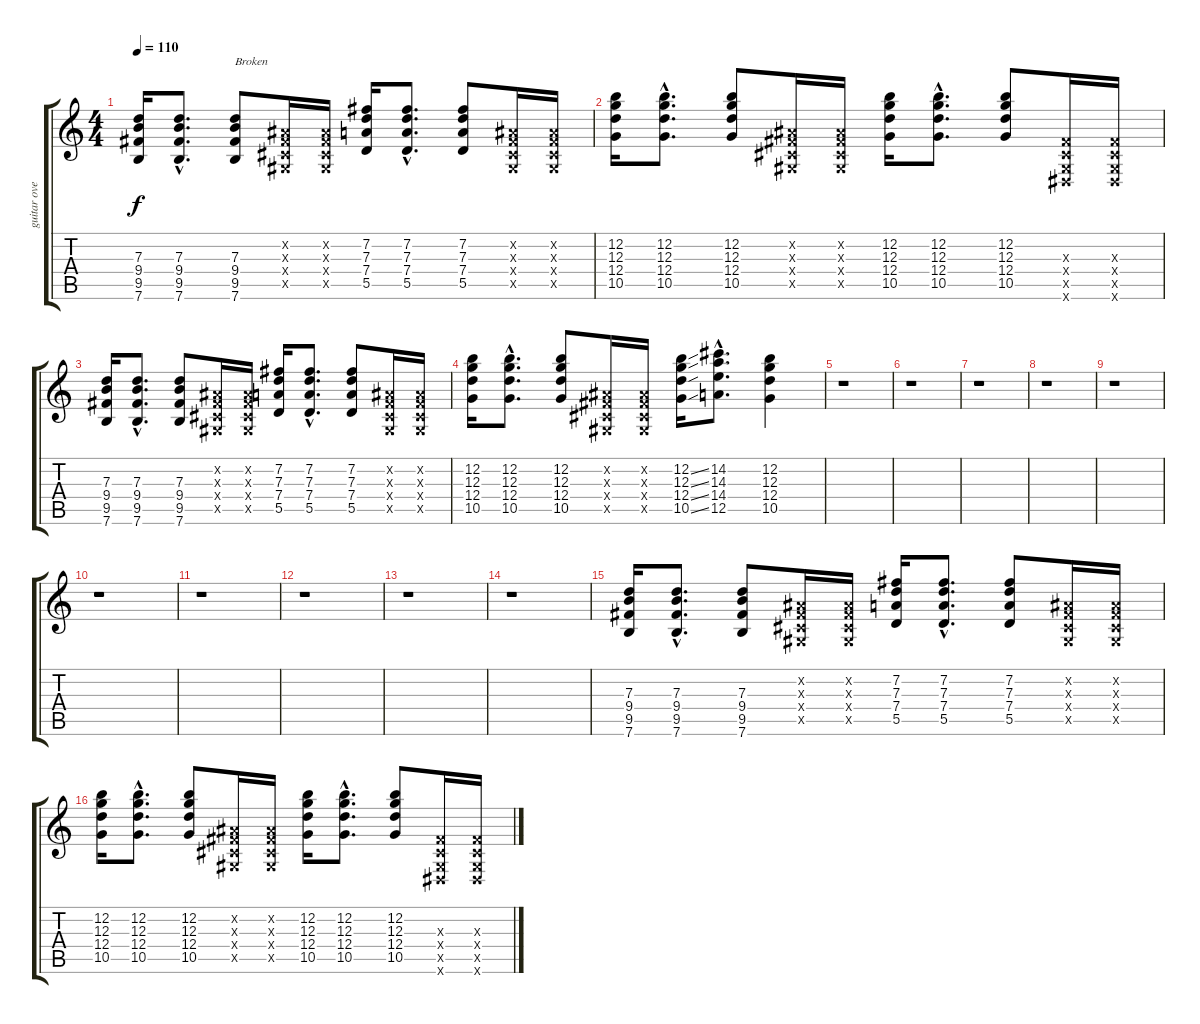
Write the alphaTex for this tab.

\track ("guitar overdrive" "guitar ove") {instrument overdrivenguitar}
\staff {score tabs}
\tuning (E4 B3 G3 D3 A2 E2) {hide}
\ts (4 4)
\tempo 110
\clef g2
\ks c
(7.3 9.4 9.5 7.6).16{dy f} (7.3{hac} 9.4{hac} 9.5{hac} 7.6{hac}).8{d} (7.3 9.4 9.5 7.6).8{txt "Broken"} (-1.2{x} -1.3{x} -1.4{x} -1.5{x}).16 (-1.2{x} -1.3{x} -1.4{x} -1.5{x}).16 (7.2 7.3 7.4 5.5).16 (7.2{hac} 7.3{hac} 7.4{hac} 5.5{hac}).8{d} (7.2 7.3 7.4 5.5).8 (-1.2{x} -1.3{x} -1.4{x} -1.5{x}).16 (-1.2{x} -1.3{x} -1.4{x} -1.5{x}).16 |
(12.2 12.3 12.4 10.5).16 (12.2{hac} 12.3{hac} 12.4{hac} 10.5{hac}).8{d} (12.2 12.3 12.4 10.5).8 (-1.2{x} -1.3{x} -1.4{x} -1.5{x}).16 (-1.2{x} -1.3{x} -1.4{x} -1.5{x}).16 (12.2 12.3 12.4 10.5).16 (12.2{hac} 12.3{hac} 12.4{hac} 10.5{hac}).8{d} (12.2 12.3 12.4 10.5).8 (-1.3{x} -1.4{x} -1.5{x} -1.6{x}).16 (-1.3{x} -1.4{x} -1.5{x} -1.6{x}).16 |
(7.3 9.4 9.5 7.6).16 (7.3{hac} 9.4{hac} 9.5{hac} 7.6{hac}).8{d} (7.3 9.4 9.5 7.6).8 (-1.2{x} -1.3{x} -1.4{x} -1.5{x}).16 (-1.2{x} -1.3{x} -1.4{x} -1.5{x}).16 (7.2 7.3 7.4 5.5).16 (7.2{hac} 7.3{hac} 7.4{hac} 5.5{hac}).8{d} (7.2 7.3 7.4 5.5).8 (-1.2{x} -1.3{x} -1.4{x} -1.5{x}).16 (-1.2{x} -1.3{x} -1.4{x} -1.5{x}).16 |
(12.2 12.3 12.4 10.5).16 (12.2{hac} 12.3{hac} 12.4{hac} 10.5{hac}).8{d} (12.2 12.3 12.4 10.5).8 (-1.2{x} -1.3{x} -1.4{x} -1.5{x}).16 (-1.2{x} -1.3{x} -1.4{x} -1.5{x}).16 (12.2{ss} 12.3{ss} 12.4{ss} 10.5{ss}).16 (14.2{hac} 14.3{hac} 14.4{hac} 12.5{hac}).8{d} (12.2 12.3 12.4 10.5).4 |
r.1 |
r.1 |
r.1 |
r.1 |
r.1 |
r.1 |
r.1 |
r.1 |
r.1 |
r.1 |
(7.3 9.4 9.5 7.6).16 (7.3{hac} 9.4{hac} 9.5{hac} 7.6{hac}).8{d} (7.3 9.4 9.5 7.6).8 (-1.2{x} -1.3{x} -1.4{x} -1.5{x}).16 (-1.2{x} -1.3{x} -1.4{x} -1.5{x}).16 (7.2 7.3 7.4 5.5).16 (7.2{hac} 7.3{hac} 7.4{hac} 5.5{hac}).8{d} (7.2 7.3 7.4 5.5).8 (-1.2{x} -1.3{x} -1.4{x} -1.5{x}).16 (-1.2{x} -1.3{x} -1.4{x} -1.5{x}).16 |
(12.2 12.3 12.4 10.5).16 (12.2{hac} 12.3{hac} 12.4{hac} 10.5{hac}).8{d} (12.2 12.3 12.4 10.5).8 (-1.2{x} -1.3{x} -1.4{x} -1.5{x}).16 (-1.2{x} -1.3{x} -1.4{x} -1.5{x}).16 (12.2 12.3 12.4 10.5).16 (12.2{hac} 12.3{hac} 12.4{hac} 10.5{hac}).8{d} (12.2 12.3 12.4 10.5).8 (-1.3{x} -1.4{x} -1.5{x} -1.6{x}).16 (-1.3{x} -1.4{x} -1.5{x} -1.6{x}).16
